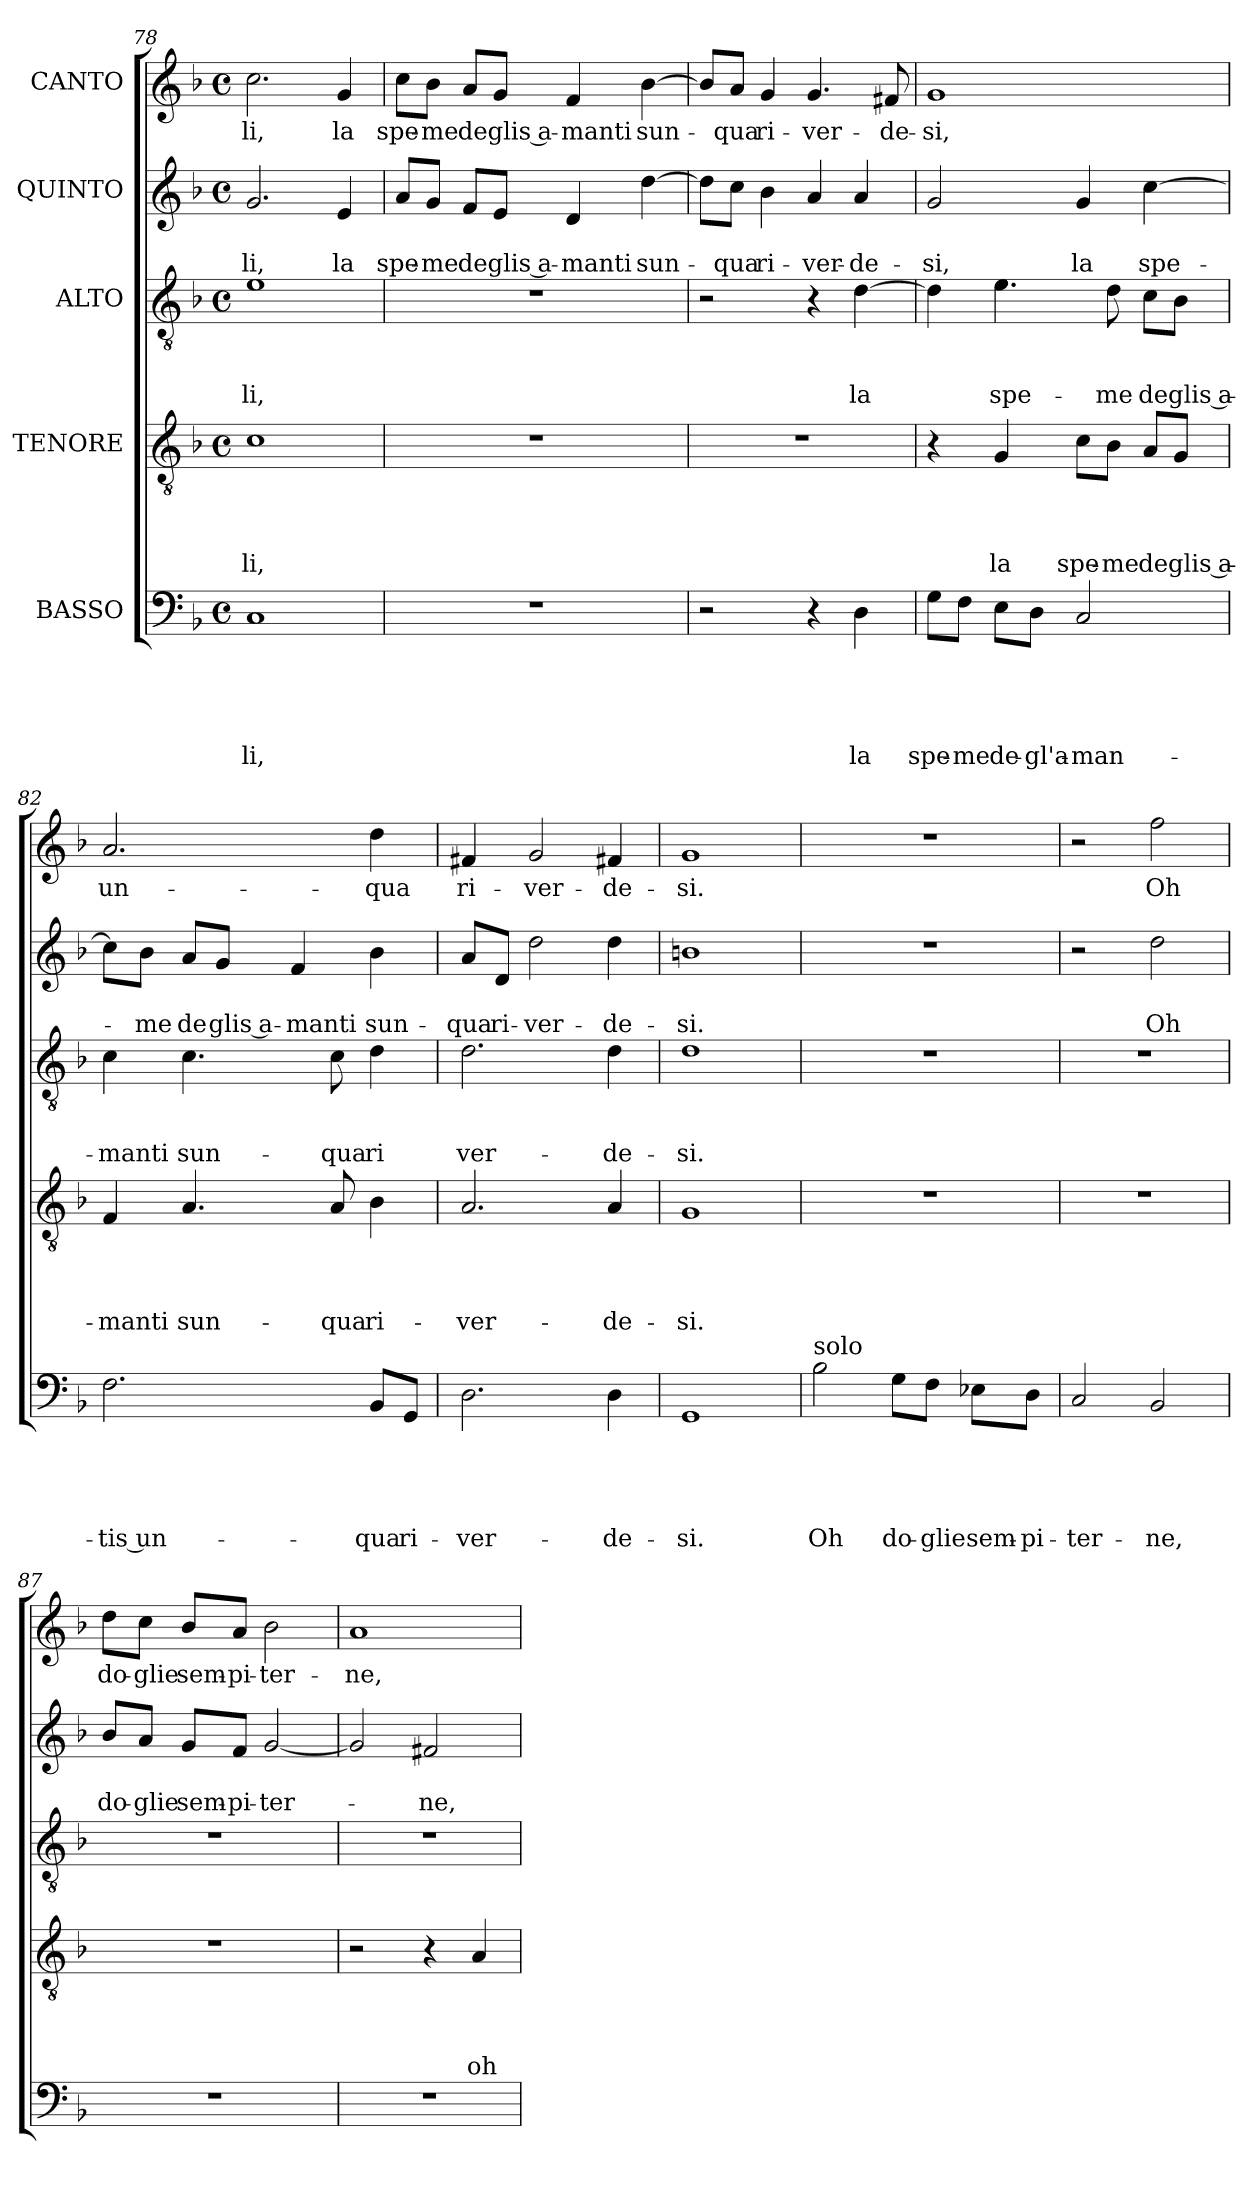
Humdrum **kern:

**kern	**text	**text	**text	**text	**text	**kern	**text	**text	**text	**text	**kern	**text	**text	**text	**kern	**text	**text	**kern	**text
*part5	*part5	*part5	*part5	*part5	*part5	*part4	*part4	*part4	*part4	*part4	*part3	*part3	*part3	*part3	*part2	*part2	*part2	*part1	*part1
*staff5	*staff5	*staff5	*staff5	*staff5	*staff5	*staff4	*staff4	*staff4	*staff4	*staff4	*staff3	*staff3	*staff3	*staff3	*staff2	*staff2	*staff2	*staff1	*staff1
*I"BASSO	*	*	*	*	*	*I"TENORE	*	*	*	*	*I"ALTO	*	*	*	*I"QUINTO	*	*	*I"CANTO	*
*clefF4	*	*	*	*	*	*clefGv2	*	*	*	*	*clefGv2	*	*	*	*clefG2	*	*	*clefG2	*
*k[b-]	*	*	*	*	*	*k[b-]	*	*	*	*	*k[b-]	*	*	*	*k[b-]	*	*	*k[b-]	*
*F:	*	*	*	*	*	*F:	*	*	*	*	*F:	*	*	*	*F:	*	*	*F:	*
*M4/4	*	*	*	*	*	*M4/4	*	*	*	*	*M4/4	*	*	*	*M4/4	*	*	*M4/4	*
*met(c)	*	*	*	*	*	*met(c)	*	*	*	*	*met(c)	*	*	*	*met(c)	*	*	*met(c)	*
=78	=78	=78	=78	=78	=78	=78	=78	=78	=78	=78	=78	=78	=78	=78	=78	=78	=78	=78	=78
!	!	!	!	!	!LO:LY:b	!	!	!	!	!LO:LY:b	!	!	!	!LO:LY:b	!	!	!LO:LY:b	!	!LO:LY:b
1C	.	.	.	.	-li,	1c	.	.	.	-li,	1e	.	.	-li,	2.g/	.	-li,	2.cc\	-li,
!	!	!	!	!	!	!	!	!	!	!	!	!	!	!	!	!	!LO:LY:b	!	!LO:LY:b
.	.	.	.	.	.	.	.	.	.	.	.	.	.	.	4e/	.	la	4g/	la
=79	=79	=79	=79	=79	=79	=79	=79	=79	=79	=79	=79	=79	=79	=79	=79	=79	=79	=79	=79
!	!	!	!	!	!	!	!	!	!	!	!	!	!	!	!	!	!LO:LY:b	!	!LO:LY:b
1r	.	.	.	.	.	1r	.	.	.	.	1r	.	.	.	8a/L	.	spe-	8cc\L	spe-
!	!	!	!	!	!	!	!	!	!	!	!	!	!	!	!	!	!LO:LY:b:rj	!	!LO:LY:b:rj
.	.	.	.	.	.	.	.	.	.	.	.	.	.	.	8g/J	.	-me	8b-\J	-me
!	!	!	!	!	!	!	!	!	!	!	!	!	!	!	!	!	!LO:LY:b	!	!LO:LY:b
.	.	.	.	.	.	.	.	.	.	.	.	.	.	.	8f/L	.	de	8a/L	de
!	!	!	!	!	!	!	!	!	!	!	!	!	!	!	!	!	!LO:LY:b:rj	!	!LO:LY:b:rj
.	.	.	.	.	.	.	.	.	.	.	.	.	.	.	8e/J	.	glis a-	8g/J	glis a-
!	!	!	!	!	!	!	!	!	!	!	!	!	!	!	!	!	!LO:LY:b:rj	!	!LO:LY:b:rj
.	.	.	.	.	.	.	.	.	.	.	.	.	.	.	4d/	.	-man­ti	4f/	-man­ti
!	!	!	!	!	!	!	!	!	!	!	!	!	!	!	!	!	!LO:LY:b:rj	!	!LO:LY:b:rj
.	.	.	.	.	.	.	.	.	.	.	.	.	.	.	[>4dd\	.	sun-	[>4b-\	sun-
=80	=80	=80	=80	=80	=80	=80	=80	=80	=80	=80	=80	=80	=80	=80	=80	=80	=80	=80	=80
2r	.	.	.	.	.	1r	.	.	.	.	2r	.	.	.	8dd\L]	.	.	8b-/L]	.
!	!	!	!	!	!	!	!	!	!	!	!	!	!	!	!	!	!LO:LY:b	!	!LO:LY:b
.	.	.	.	.	.	.	.	.	.	.	.	.	.	.	8cc\J	.	-qua	8a/J	-qua
!	!	!	!	!	!	!	!	!	!	!	!	!	!	!	!	!	!LO:LY:b	!	!LO:LY:b
.	.	.	.	.	.	.	.	.	.	.	.	.	.	.	4b-\	.	ri-	4g/	ri-
!	!	!	!	!	!	!	!	!	!	!	!	!	!	!	!	!	!LO:LY:b	!	!LO:LY:b
4r	.	.	.	.	.	.	.	.	.	.	4r	.	.	.	4a/	.	-ver-	4.g/	-ver-
!	!	!	!	!	!LO:LY:b	!	!	!	!	!	!	!	!	!LO:LY:b	!	!	!LO:LY:b	!	!
4D\	.	.	.	.	la	.	.	.	.	.	[>4d\	.	.	la	4a/	.	-de-	.	.
!	!	!	!	!	!	!	!	!	!	!	!	!	!	!	!	!	!	!	!LO:LY:b
.	.	.	.	.	.	.	.	.	.	.	.	.	.	.	.	.	.	8f#X/	-de-
=81	=81	=81	=81	=81	=81	=81	=81	=81	=81	=81	=81	=81	=81	=81	=81	=81	=81	=81	=81
!	!	!	!	!	!LO:LY:b	!	!	!	!	!	!	!	!	!	!	!	!LO:LY:b	!	!LO:LY:b
8G\L	.	.	.	.	spe-	4r	.	.	.	.	4d\]	.	.	.	2g/	.	-si,	1g	-si,
!	!	!	!	!	!LO:LY:b:rj	!	!	!	!	!	!	!	!	!	!	!	!	!	!
8F\J	.	.	.	.	-me	.	.	.	.	.	.	.	.	.	.	.	.	.	.
!	!	!	!	!	!LO:LY:b	!	!	!	!	!LO:LY:b	!	!	!	!LO:LY:b	!	!	!	!	!
8E\L	.	.	.	.	de-	4G/	.	.	.	la	4.e\	.	.	spe-	.	.	.	.	.
!	!	!	!	!	!LO:LY:b	!	!	!	!	!	!	!	!	!	!	!	!	!	!
8D\J	.	.	.	.	-gl'a-	.	.	.	.	.	.	.	.	.	.	.	.	.	.
!	!	!	!	!	!LO:LY:b:rj	!	!	!	!	!LO:LY:b	!	!	!	!	!	!	!LO:LY:b	!	!
2C/	.	.	.	.	-man-	8c\L	.	.	.	spe-	.	.	.	.	4g/	.	la	.	.
!	!	!	!	!	!	!	!	!	!	!LO:LY:b:rj	!	!	!	!LO:LY:b	!	!	!	!	!
.	.	.	.	.	.	8B-\J	.	.	.	-me	8d\	.	.	-me	.	.	.	.	.
!	!	!	!	!	!	!	!	!	!	!LO:LY:b	!	!	!	!LO:LY:b	!	!	!LO:LY:b	!	!
.	.	.	.	.	.	8A/L	.	.	.	de	8c\L	.	.	de	[<4cc\	.	spe-	.	.
!	!	!	!	!	!	!	!	!	!	!LO:LY:b:rj	!	!	!	!LO:LY:b:rj	!	!	!	!	!
.	.	.	.	.	.	8G/J	.	.	.	glis a-	8B-\J	.	.	glis a-	.	.	.	.	.
!!LO:LB:g=z
=82	=82	=82	=82	=82	=82	=82	=82	=82	=82	=82	=82	=82	=82	=82	=82	=82	=82	=82	=82
!	!	!	!	!	!LO:LY:b:rj	!	!	!	!	!LO:LY:b	!	!	!	!LO:LY:b	!	!	!	!	!LO:LY:b
2.F\	.	.	.	.	-tis un-	4F/	.	.	.	-man­ti	4c\	.	.	-man­ti	8cc\L]	.	.	2.a/	un-
!	!	!	!	!	!	!	!	!	!	!	!	!	!	!	!	!	!LO:LY:b	!	!
.	.	.	.	.	.	.	.	.	.	.	.	.	.	.	8b-\J	.	-me	.	.
!	!	!	!	!	!	!	!	!	!	!LO:LY:b:rj	!	!	!	!LO:LY:b:rj	!	!	!LO:LY:b	!	!
.	.	.	.	.	.	4.A/	.	.	.	sun-	4.c\	.	.	sun-	8a/L	.	de	.	.
!	!	!	!	!	!	!	!	!	!	!	!	!	!	!	!	!	!LO:LY:b:rj	!	!
.	.	.	.	.	.	.	.	.	.	.	.	.	.	.	8g/J	.	glis a-	.	.
!	!	!	!	!	!	!	!	!	!	!	!	!	!	!	!	!	!LO:LY:b:rj	!	!
.	.	.	.	.	.	.	.	.	.	.	.	.	.	.	4f/	.	-man­ti	.	.
!	!	!	!	!	!	!	!	!	!	!LO:LY:b	!	!	!	!LO:LY:b	!	!	!	!	!
.	.	.	.	.	.	8A/	.	.	.	-qua	8c\	.	.	-qua	.	.	.	.	.
!	!	!	!	!	!LO:LY:b	!	!	!	!	!LO:LY:b	!	!	!	!LO:LY:b	!	!	!LO:LY:b:rj	!	!LO:LY:b
8BB-/L	.	.	.	.	-qua	4B-\	.	.	.	ri-	4d\	.	.	ri	4b-\	.	sun-	4dd\	-qua
!	!	!	!	!	!LO:LY:b	!	!	!	!	!	!	!	!	!	!	!	!	!	!
8GG/J	.	.	.	.	ri-	.	.	.	.	.	.	.	.	.	.	.	.	.	.
=83	=83	=83	=83	=83	=83	=83	=83	=83	=83	=83	=83	=83	=83	=83	=83	=83	=83	=83	=83
!	!	!	!	!	!LO:LY:b	!	!	!	!	!LO:LY:b	!	!	!	!LO:LY:b	!	!	!LO:LY:b	!	!LO:LY:b
2.D\	.	.	.	.	-ver-	2.A/	.	.	.	-ver-	2.d\	.	.	ver-	8a/L	.	-qua	4f#X/	ri-
!	!	!	!	!	!	!	!	!	!	!	!	!	!	!	!	!	!LO:LY:b	!	!
.	.	.	.	.	.	.	.	.	.	.	.	.	.	.	8d/J	.	ri-	.	.
!	!	!	!	!	!	!	!	!	!	!	!	!	!	!	!	!	!LO:LY:b	!	!LO:LY:b
.	.	.	.	.	.	.	.	.	.	.	.	.	.	.	2dd\	.	-ver-	2g/	-ver-
!	!	!	!	!	!LO:LY:b	!	!	!	!	!LO:LY:b	!	!	!	!LO:LY:b	!	!	!LO:LY:b	!	!LO:LY:b
4D\	.	.	.	.	-de-	4A/	.	.	.	-de-	4d\	.	.	-de-	4dd\	.	-de-	4f#X/	-de-
=84	=84	=84	=84	=84	=84	=84	=84	=84	=84	=84	=84	=84	=84	=84	=84	=84	=84	=84	=84
!	!	!	!	!	!LO:LY:b	!	!	!	!	!LO:LY:b	!	!	!	!LO:LY:b	!	!	!LO:LY:b	!	!LO:LY:b
1GG	.	.	.	.	-si.	1G	.	.	.	-si.	1d	.	.	-si.	1bn	.	-si.	1g	-si.
=85	=85	=85	=85	=85	=85	=85	=85	=85	=85	=85	=85	=85	=85	=85	=85	=85	=85	=85	=85
!LO:TX:a:t=solo	!	!	!	!	!	!	!	!	!	!	!	!	!	!	!	!	!	!	!
!	!	!	!	!	!LO:LY:b	!	!	!	!	!	!	!	!	!	!	!	!	!	!
2B-\	.	.	.	.	Oh	1r	.	.	.	.	1r	.	.	.	1r	.	.	1r	.
!	!	!	!	!	!LO:LY:b	!	!	!	!	!	!	!	!	!	!	!	!	!	!
8G\L	.	.	.	.	do-	.	.	.	.	.	.	.	.	.	.	.	.	.	.
!	!	!	!	!	!LO:LY:b:rj	!	!	!	!	!	!	!	!	!	!	!	!	!	!
8F\J	.	.	.	.	-glie	.	.	.	.	.	.	.	.	.	.	.	.	.	.
!	!	!	!	!	!LO:LY:b	!	!	!	!	!	!	!	!	!	!	!	!	!	!
8E-X\L	.	.	.	.	sem-	.	.	.	.	.	.	.	.	.	.	.	.	.	.
!	!	!	!	!	!LO:LY:b:rj	!	!	!	!	!	!	!	!	!	!	!	!	!	!
8D\J	.	.	.	.	-pi-	.	.	.	.	.	.	.	.	.	.	.	.	.	.
=86	=86	=86	=86	=86	=86	=86	=86	=86	=86	=86	=86	=86	=86	=86	=86	=86	=86	=86	=86
!	!	!	!	!	!LO:LY:b	!	!	!	!	!	!	!	!	!	!	!	!	!	!
2C/	.	.	.	.	-ter-	1r	.	.	.	.	1r	.	.	.	2r	.	.	2r	.
!	!	!	!	!	!LO:LY:b	!	!	!	!	!	!	!	!	!	!	!	!LO:LY:b	!	!LO:LY:b
2BB-/	.	.	.	.	-ne,	.	.	.	.	.	.	.	.	.	2dd\	.	Oh	2ff\	Oh
=87	=87	=87	=87	=87	=87	=87	=87	=87	=87	=87	=87	=87	=87	=87	=87	=87	=87	=87	=87
!	!	!	!	!	!	!	!	!	!	!	!	!	!	!	!	!	!LO:LY:b	!	!LO:LY:b
1r	.	.	.	.	.	1r	.	.	.	.	1r	.	.	.	8b-/L	.	do-	8dd\L	do-
!	!	!	!	!	!	!	!	!	!	!	!	!	!	!	!	!	!LO:LY:b:rj	!	!LO:LY:b:rj
.	.	.	.	.	.	.	.	.	.	.	.	.	.	.	8a/J	.	-glie	8cc\J	-glie
!	!	!	!	!	!	!	!	!	!	!	!	!	!	!	!	!	!LO:LY:b	!	!LO:LY:b
.	.	.	.	.	.	.	.	.	.	.	.	.	.	.	8g/L	.	sem-	8b-/L	sem-
!	!	!	!	!	!	!	!	!	!	!	!	!	!	!	!	!	!LO:LY:b:rj	!	!LO:LY:b:rj
.	.	.	.	.	.	.	.	.	.	.	.	.	.	.	8f/J	.	-pi-	8a/J	-pi-
!	!	!	!	!	!	!	!	!	!	!	!	!	!	!	!	!	!LO:LY:b	!	!LO:LY:b
.	.	.	.	.	.	.	.	.	.	.	.	.	.	.	[<2g/	.	-ter-	2b-\	-ter-
=88	=88	=88	=88	=88	=88	=88	=88	=88	=88	=88	=88	=88	=88	=88	=88	=88	=88	=88	=88
!	!	!	!	!	!	!	!	!	!	!	!	!	!	!	!	!	!	!	!LO:LY:b
1r	.	.	.	.	.	2r	.	.	.	.	1r	.	.	.	2g/]	.	.	1a	-ne,
!	!	!	!	!	!	!	!	!	!	!	!	!	!	!	!	!	!LO:LY:b	!	!
.	.	.	.	.	.	4r	.	.	.	.	.	.	.	.	2f#X/	.	-ne,	.	.
!	!	!	!	!	!	!	!	!	!	!LO:LY:b	!	!	!	!	!	!	!	!	!
.	.	.	.	.	.	4A/	.	.	.	oh	.	.	.	.	.	.	.	.	.
=	=	=	=	=	=	=	=	=	=	=	=	=	=	=	=	=	=	=	=
*-	*-	*-	*-	*-	*-	*-	*-	*-	*-	*-	*-	*-	*-	*-	*-	*-	*-	*-	*-
